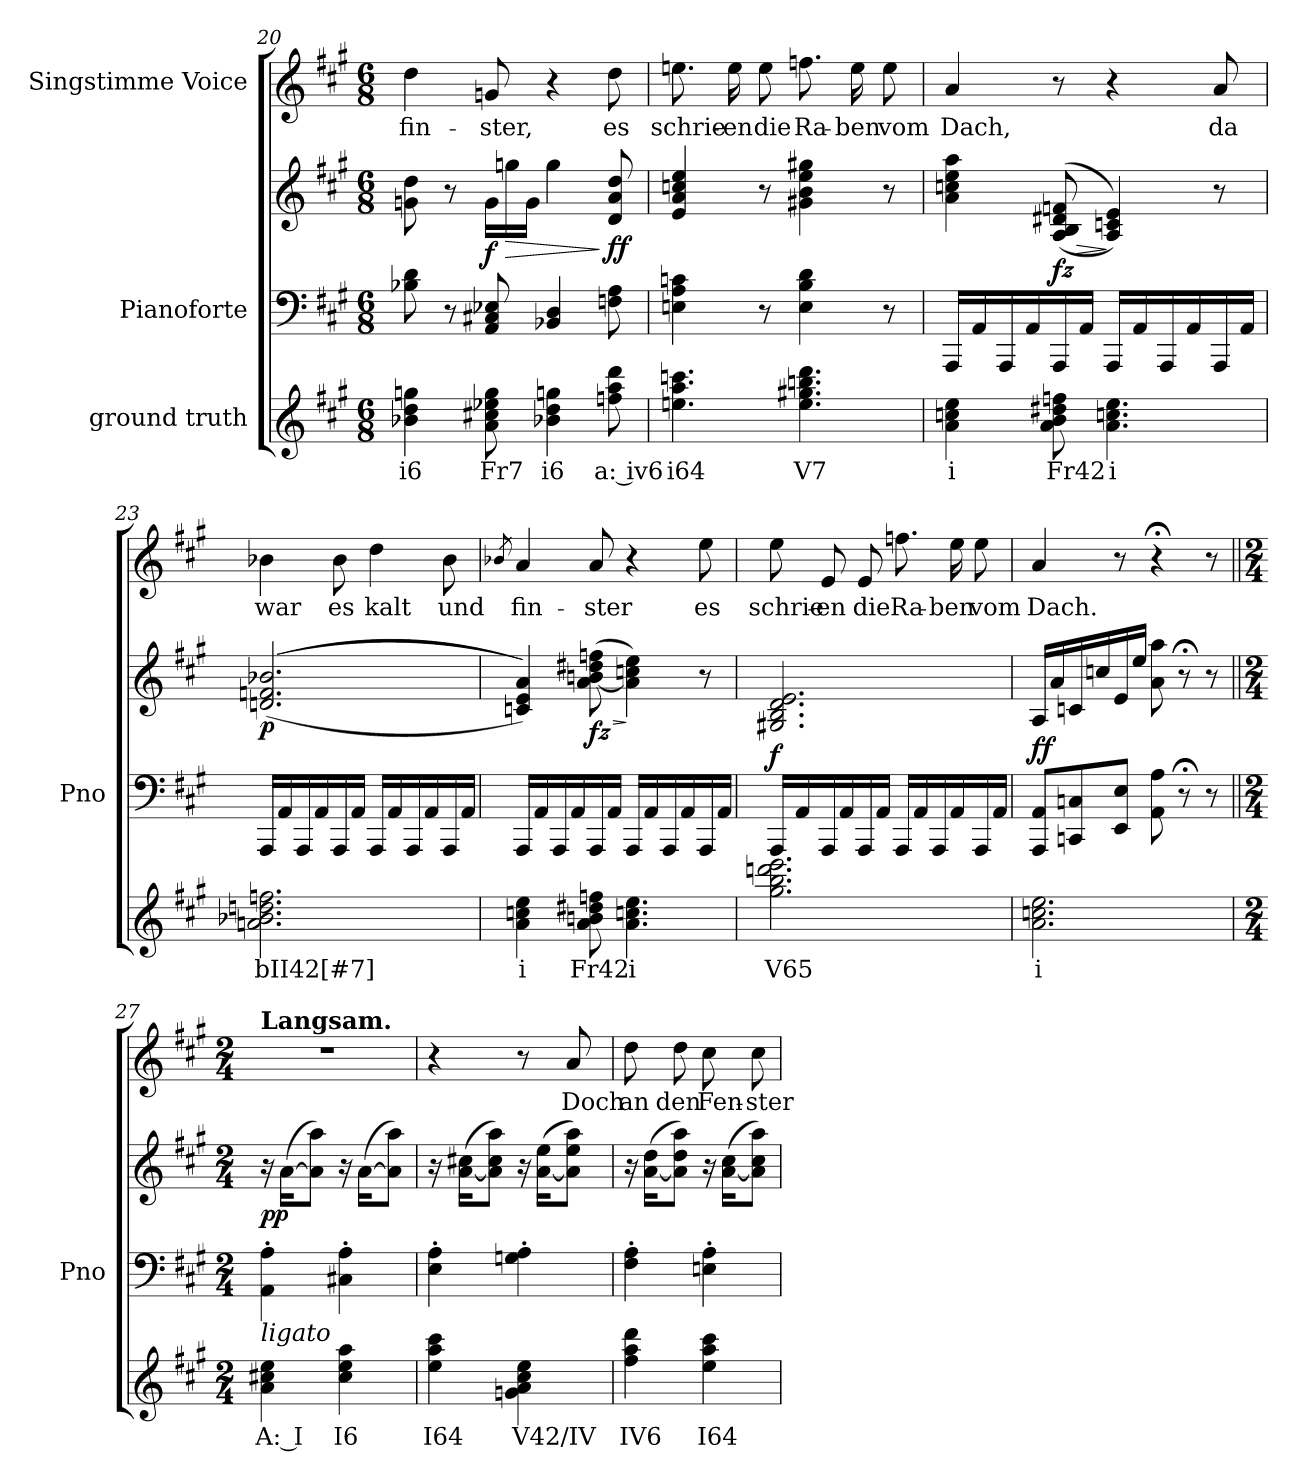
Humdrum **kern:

**kern	**text	**kern	**kern	**dynam	**kern	**text
*part3	*part3	*part2	*part2	*part2	*part1	*part1
*staff4	*staff4	*staff3	*staff2	*staff2/3	*staff1	*staff1
*I"ground truth	*	*I"Pianoforte	*	*	*I"Singstimme Voice	*
*	*	*I'Pno	*	*	*	*
*	*	*clefF4	*clefG2	*	*clefG2	*
*k[f#c#g#]	*	*k[f#c#g#]	*k[f#c#g#]	*	*k[f#c#g#]	*
*M6/8	*	*M6/8	*M6/8	*	*M6/8	*
=20	=20	=20	=20	=20	=20	=20
!	!	!	!	!	!	!LO:LY:b
4b-X 4dd 4ggn	i6	8B-X\ 8d\	8gn\ 8dd\	.	4dd\	fin-
.	.	8r	8r	.	.	.
*	*	*	*Xtuplet	*	*	*
!	!	!	!	!LO:DY:b	!	!LO:LY:b
8a 8cc#X 8ee-X 8gg	Fr7	8AA/ 8C#X/ 8E-X/	24g\LL	f	8gn/	-ster,
!	!	!	!	!LO:HP:b	!	!
.	.	.	24ggn\	>	.	.
.	.	.	24g\JJ	.	.	.
4b-X 4dd 4ggn	i6	4BB-X/ 4D/	4gg\	.	4r	.
!	!	!	!	!LO:DY:n=1:b	!	!LO:LY:b
8ffn 8aa 8ddd	a: iv6	8Fn\ 8A\	8d/ 8a/ 8dd/	] ff	8dd\	es
=21	=21	=21	=21	=21	=21	=21
!	!	!	!	!	!	!LO:LY:b
4.een 4.aa 4.cccn	i64	4En\ 4A\ 4cn\	4e/ 4a/ 4ccn/ 4ee/	.	8.een\	schrie-
!	!	!	!	!	!	!LO:LY:b
.	.	.	.	.	16ee\	-en
!	!	!	!	!	!	!LO:LY:b
.	.	8r	8r	.	8ee\	die
!	!	!	!	!	!	!LO:LY:b
4.ee 4.gg#X 4.bbn 4.ddd	V7	4E\ 4B\ 4d\	4g#X\ 4b\ 4ee\ 4gg#X\	.	8.ffn\	Ra-
!	!	!	!	!	!	!LO:LY:b
.	.	.	.	.	16ee\	-ben
!	!	!	!	!	!	!LO:LY:b
.	.	8r	8r	.	8ee\	vom
=22	=22	=22	=22	=22	=22	=22
!	!	!	!	!	!	!LO:LY:b
4a 4ccn 4ee	i	16AAA/LL	4a\ 4ccn\ 4ee\ 4aa\	.	4a/	Dach,
.	.	16AA/	.	.	.	.
.	.	16AAA/	.	.	.	.
.	.	16AA/	.	.	.	.
!	!	!	!	!LO:HP:b	!	!
!	!	!	!	!LO:DY:n=1:b	!	!
8a 8b 8dd#X 8ffn	Fr42	16AAA/	(>(<8A/ 8B/ 8d#X/ 8fn/	> fz	8r	.
.	.	16AA/JJ	.	.	.	.
4.a 4.ccn 4.ee	i	16AAA/LL	4A/ 4cn/ 4e/))	]	4r	.
.	.	16AA/	.	.	.	.
.	.	16AAA/	.	.	.	.
.	.	16AA/	.	.	.	.
!	!	!	!	!	!	!LO:LY:b
.	.	16AAA/	8r	.	8a/	da
.	.	16AA/JJ	.	.	.	.
=23	=23	=23	=23	=23	=23	=23
!	!	!	!	!LO:DY:b	!	!LO:LY:b
2.an 2.b-X 2.ddn 2.ffn	bII42[#7]	16AAA/LL	(<(>(>2.dn/ 2.fn/ 2.b-X/	p	4b-X\	war
.	.	16AA/	.	.	.	.
.	.	16AAA/	.	.	.	.
.	.	16AA/	.	.	.	.
!	!	!	!	!	!	!LO:LY:b
.	.	16AAA/	.	.	8b-\	es
.	.	16AA/JJ	.	.	.	.
!	!	!	!	!	!	!LO:LY:b
.	.	16AAA/LL	.	.	4dd\	kalt
.	.	16AA/	.	.	.	.
.	.	16AAA/	.	.	.	.
.	.	16AA/	.	.	.	.
!	!	!	!	!	!	!LO:LY:b
.	.	16AAA/	.	.	8b-\	und
.	.	16AA/JJ	.	.	.	.
=24	=24	=24	=24	=24	=24	=24
.	.	.	.	.	8qb-X/	.
!	!	!	!	!	!	!LO:LY:b
4a 4ccn 4ee	i	16AAA/LL	4cn/ 4e/ 4a/)))	.	4a/	fin-
.	.	16AA/	.	.	.	.
.	.	16AAA/	.	.	.	.
.	.	16AA/	.	.	.	.
!	!	!	!	!LO:HP:b	!	!
!	!	!	!	!LO:DY:n=1:b	!	!LO:LY:b
8a 8bn 8dd#X 8ffn	Fr42	16AAA/	(>[8a\ 8bn\ 8dd#X\ 8ffn\	> fz	8a/	-ster
.	.	16AA/JJ	.	.	.	.
4.a 4.ccn 4.ee	i	16AAA/LL	4a\] 4ccn\ 4ee\)	]	4r	.
.	.	16AA/	.	.	.	.
.	.	16AAA/	.	.	.	.
.	.	16AA/	.	.	.	.
!	!	!	!	!	!	!LO:LY:b
.	.	16AAA/	8r	.	8ee\	es
.	.	16AA/JJ	.	.	.	.
=25	=25	=25	=25	=25	=25	=25
!	!	!	!	!LO:DY:a=2	!	!LO:LY:b
2.gg# 2.bb 2.dddn 2.eee	V65	16AAA/LL	2.G#X/ 2.B/ 2.d/ 2.e/	f	8ee\	schrie-
.	.	16AA/	.	.	.	.
!	!	!	!	!	!	!LO:LY:b
.	.	16AAA/	.	.	8e/	-en
.	.	16AA/	.	.	.	.
!	!	!	!	!	!	!LO:LY:b
.	.	16AAA/	.	.	8e/	die
.	.	16AA/JJ	.	.	.	.
!	!	!	!	!	!	!LO:LY:b
.	.	16AAA/LL	.	.	8.ffn\	Ra-
.	.	16AA/	.	.	.	.
.	.	16AAA/	.	.	.	.
!	!	!	!	!	!	!LO:LY:b
.	.	16AA/	.	.	16ee\	-ben
!	!	!	!	!	!	!LO:LY:b
.	.	16AAA/	.	.	8ee\	vom
.	.	16AA/JJ	.	.	.	.
=26	=26	=26	=26	=26	=26	=26
!	!	!	!	!LO:DY:a=2	!	!LO:LY:b
2.a 2.ccn 2.ee	i	8AAA/ 8AA/L	16A/LL	ff	4a/	Dach.
.	.	.	16a/	.	.	.
.	.	8CCn/ 8Cn/	16cn/	.	.	.
.	.	.	16ccn/	.	.	.
.	.	8EE/ 8E/J	16e/	.	8r	.
.	.	.	16ee/JJ	.	.	.
.	.	8AA\ 8A\	8a\ 8aa\	.	4r;<	.
.	.	8r;<	8r;<	.	.	.
.	.	8r	8r	.	8r	.
=27	=27||	=27||	=27||	=27||	=27||	=27||
*M2/4	*	*M2/4	*M2/4	*	*M2/4	*
*	*	*	*	*	*MM35	*
!	!	!	!	!	!LO:TX:B:t=Langsam.	!
!	!	!LO:TX:b:i:t=ligato	!	!	!	!
!	!	!	!	!LO:DY:b	!	!
4a 4cc#X 4ee	A: I	4AA\' 4A\'	16r	pp	2r	.
.	.	.	(>[16a\KL	.	.	.
.	.	.	8a\] 8aa\J)	.	.	.
4cc# 4ee 4aa	I6	4C#X\' 4A\'	16r	.	.	.
.	.	.	(>[16a\KL	.	.	.
.	.	.	8a\] 8aa\J)	.	.	.
=28	=28	=28	=28	=28	=28	=28
4ee 4aa 4ccc#	I64	4E\' 4A\'	16r	.	4r	.
.	.	.	(>[16a\ 16cc#X\KL	.	.	.
.	.	.	8a\] 8cc#\ 8aa\J)	.	.	.
4gn 4a 4cc# 4ee	V42/IV	4Gn\' 4A\'	16r	.	8r	.
.	.	.	(>[16a\ 16ee\KL	.	.	.
!	!	!	!	!	!	!LO:LY:b
.	.	.	8a\] 8ee\ 8aa\J)	.	8a/	Doch
=29	=29	=29	=29	=29	=29	=29
!	!	!	!	!	!	!LO:LY:b
4ff# 4aa 4ddd	IV6	4F#\' 4A\'	16r	.	8dd\	an
.	.	.	(>[16a\ 16dd\KL	.	.	.
!	!	!	!	!	!	!LO:LY:b
.	.	.	8a\] 8dd\ 8aa\J)	.	8dd\	den
!	!	!	!	!	!	!LO:LY:b
4ee 4aa 4ccc#	I64	4En\' 4A\'	16r	.	8cc#\	Fen-
.	.	.	(>[16a\ 16cc#\KL	.	.	.
!	!	!	!	!	!	!LO:LY:b
.	.	.	8a\] 8cc#\ 8aa\J)	.	8cc#\	-ster-
=	=	=	=	=	=	=
*-	*-	*-	*-	*-	*-	*-
